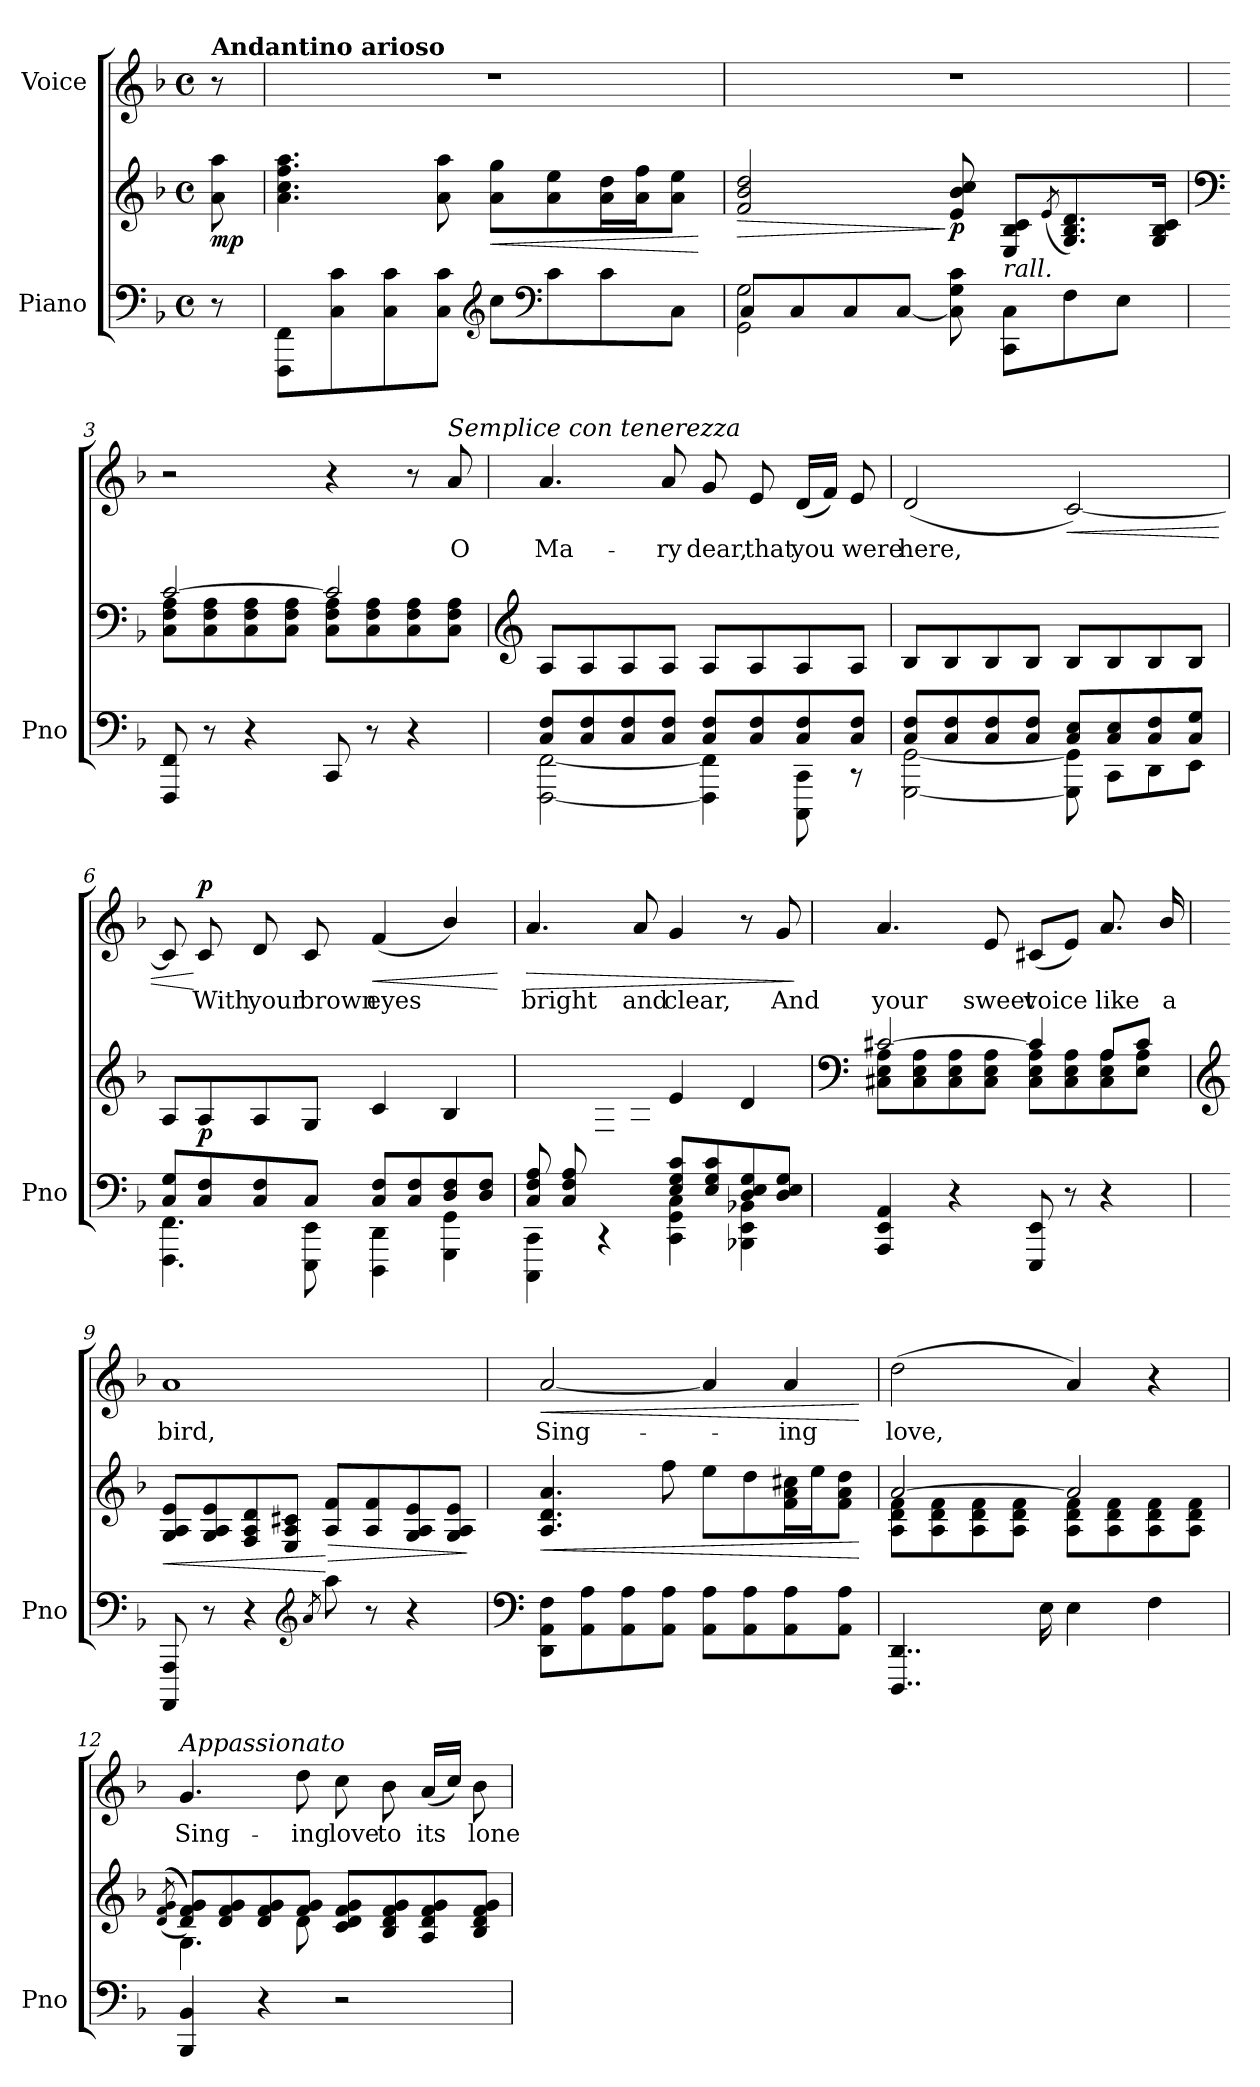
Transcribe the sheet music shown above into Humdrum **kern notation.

**kern	**kern	**dynam	**kern	**text	**dynam
*part2	*part2	*part2	*part1	*part1	*part1
*staff3	*staff2	*staff2/3	*staff1	*staff1	*staff1
*I"Piano	*	*	*I"Voice	*	*
*I'Pno	*	*	*	*	*
*clefF4	*clefG2	*	*clefG2	*	*
*k[b-]	*k[b-]	*	*k[b-]	*	*
*M4/4	*M4/4	*	*M4/4	*	*
*met(c)	*met(c)	*	*met(c)	*	*
=	=	=	=	=	=
!	!	!	!LO:TX:a:B:t=Andantino arioso	!	!
!	!	!LO:DY:b	!	!	!
8r	8a\ 8aa\	mp	8r	.	.
=1	=1	=1	=1	=1	=1
8FFF\ 8FF\L	4.a\ 4.cc\ 4.ff\ 4.aa\	.	1r	.	.
8C\ 8c\	.	.	.	.	.
8C\ 8c\	.	.	.	.	.
8C\ 8c\J	8a\ 8aa\	.	.	.	.
*clefG2	*	*	*	*	*
!	!	!LO:HP:b	!	!	!
8cc\L	8a\ 8gg\L	<	.	.	.
*clefF4	*	*	*	*	*
8c\	8a\ 8ee\	.	.	.	.
8c\	16a\ 16dd\L	.	.	.	.
.	16a\ 16ff\J	.	.	.	.
8C\J	8a\ 8ee\J	.	.	.	.
.	.	[	.	.	.
=2	=2	=2	=2	=2	=2
*^	*	*	*	*	*
!	!	!	!LO:HP:b	!	!	!
*	*	*	*	*^	*	*
*	*	*	*	*	*^	*	*
*	*	*	*	*	*	*^	*	*
2GG\ 2G\	8C/L	2f/ 2b-/ 2dd/	>	1r	2ryy	2.ryy	2..ryy	.	.
.	8C/	.	.	.	.	.	.	.	.
.	8C/	.	.	.	.	.	.	.	.
.	[8C/J	.	.	.	.	.	.	.	.
!	!	!	!LO:DY:n=1:b	!	!	!	!	!	!
8C\] 8G\ 8c\	2ryy	8e/ 8b-/ 8cc/	] p	.	8ryy	.	.	.	.
*	*	*	*	*MM88	*	*	*	*	*
!LO:TX:a:i:t=rall.	!	!	!	!	!	!	!	!	!
8CC\ 8C\L	.	8E/ 8B-/ 8c/L	.	.	4.ryy	.	.	.	.
*	*	*	*	*MM84	*	*	*	*	*
.	.	(<8qe/	.	.	.	.	.	.	.
8F\	.	8.G/ 8.B-/ 8.d/)	.	.	.	4ryy	.	.	.
*	*	*	*	*MM80	*	*	*	*	*
8E\J	.	.	.	.	.	.	8ryy	.	.
.	.	16G/ 16B-/ 16c/Jk	.	.	.	.	.	.	.
*v	*v	*	*	*v	*v	*v	*v	*	*
!!LO:LB:g=z
=3	=3	=3	=3	=3	=3
*	*clefF4	*	*	*	*
*	*	*	*MM94	*	*
*	*^	*	*	*	*
8FFF/ 8FF/	[2c/	8C\ 8F\ 8A\L	.	2r	.	.
8r	.	8C\ 8F\ 8A\	.	.	.	.
4r	.	8C\ 8F\ 8A\	.	.	.	.
.	.	8C\ 8F\ 8A\J	.	.	.	.
8CC/	2c/]	8C\ 8F\ 8A\L	.	4r	.	.
8r	.	8C\ 8F\ 8A\	.	.	.	.
4r	.	8C\ 8F\ 8A\	.	8r	.	.
!	!	!	!	!LO:TX:a:i:t=Semplice con tenerezza	!	!
!	!	!	!	!	!LO:LY:b	!
.	.	8C\ 8F\ 8A\J	.	8a/	O	.
*	*v	*v	*	*	*	*
=4	=4	=4	=4	=4	=4
*	*clefG2	*	*	*	*
*^	*^	*	*	*	*
!	!	!	!	!	!	!LO:LY:b	!
*	*	*v	*v	*	*	*	*
8C/ 8F/L	[2FFF\ [2FF\	8A/L	.	4.a/	Ma-	.
8C/ 8F/	.	8A/	.	.	.	.
8C/ 8F/	.	8A/	.	.	.	.
!	!	!	!	!	!LO:LY:b	!
8C/ 8F/J	.	8A/J	.	8a/	-ry	.
!	!	!	!	!	!LO:LY:b	!
8C/ 8F/L	4FFF\] 4FF\]	8A/L	.	8g/	dear,	.
!	!	!	!	!	!LO:LY:b	!
8C/ 8F/	.	8A/	.	8e/	that	.
!	!	!	!	!	!LO:LY:b	!
8C/ 8F/	8CCC\ 8CC\	8A/	.	(<16d/LL	you	.
.	.	.	.	16f/JJ)	.	.
!	!	!	!	!	!LO:LY:b	!
8C/ 8F/J	8rCC	8A/J	.	8e/	were	.
!!LO:PB:g=z
=5	=5	=5	=5	=5	=5	=5
!	!	!	!	!	!LO:LY:b	!
8C/ 8F/L	[2GGG\ [2GG\	8B-/L	.	(<2d/	here,	.
8C/ 8F/	.	8B-/	.	.	.	.
8C/ 8F/	.	8B-/	.	.	.	.
8C/ 8F/J	.	8B-/J	.	.	.	.
!	!	!	!	!	!	!LO:HP:b
8C/ 8E/L	8GGG\] 8GG\]	8B-/L	.	[2c/)	.	<
8C/ 8E/	8CC\L	8B-/	.	.	.	.
8C/ 8F/	8DD\	8B-/	.	.	.	.
8C/ 8G/J	8EE\J	8B-/J	.	.	.	.
=6	=6	=6	=6	=6	=6	=6
*	*^	*	*	*	*	*
8C/ 8G/L	4.FFF\ 4.FF\	2ryy	8A/L	.	8c/]	.	.
!	!	!	!	!LO:DY:b	!	!LO:LY:b	!LO:DY:n=1:a
8C/ 8F/	.	.	8A/	p	8c/	With	[ p
!	!	!	!	!	!	!LO:LY:b	!
8C/ 8F/	.	.	8A/	.	8d/	your	.
!	!	!	!	!	!	!LO:LY:b	!
8C/J	8EEE\ 8EE\	.	8G/J	.	8c/	brown	.
!	!	!	!	!	!	!LO:LY:b	!LO:HP:b
2ryy	4DDD\ 4DD\	8C/ 8F/L	4c/	.	(<4f/	eyes	<
.	.	8C/ 8F/	.	.	.	.	.
.	4GGG\ 4GG\	8D/ 8F/	4B-/	.	4b-/)	.	.
.	.	8D/ 8F/J	.	.	.	.	.
*v	*v	*v	*	*	*	*	*
.	.	.	.	.	[
=7	=7	=7	=7	=7	=7
*^	*	*	*	*	*
*	*^	*	*	*	*	*
!	!	!	!	!	!	!LO:LY:b	!LO:HP:b
8C/ 8F/ 8A/L	4CCC\ 4CC\	2ryy	4ryy	.	4.a/	bright	>
8C/ 8F/ 8A/	.	.	.	.	.	.	.
2.ryy	4rCC	.	8F/ 8A/ 8c/	.	.	.	.
!	!	!	!	!	!	!LO:LY:b	!
.	.	.	8A/ 8c/ 8f/J	.	8a/	and	.
!	!	!	!	!	!	!LO:LY:b	!
.	4CC\ 4GG\ 4C\	8E/ 8G/ 8c/L	4e/	.	4g/	clear,	.
.	.	8E/ 8G/ 8c/	.	.	.	.	.
.	4BBB-X\ 4EE\ 4BB-X\	8D/ 8E/ 8G/	4d/	.	8r	.	.
!	!	!	!	!	!	!LO:LY:b	!
.	.	8D/ 8E/ 8G/J	.	.	8g/	And	.
*v	*v	*v	*	*	*	*	*
.	.	.	.	.	]
!!LO:LB:g=z
=8	=8	=8	=8	=8	=8
*	*clefF4	*	*	*	*
*	*^	*	*	*	*
!	!	!	!	!	!LO:LY:b	!
4AAA/ 4EE/ 4AA/	[2c#X/	8C#X\ 8E\ 8A\L	.	4.a/	your	.
.	.	8C#\ 8E\ 8A\	.	.	.	.
4r	.	8C#\ 8E\ 8A\	.	.	.	.
!	!	!	!	!	!LO:LY:b	!
.	.	8C#\ 8E\ 8A\J	.	8e/	sweet	.
!	!	!	!	!	!LO:LY:b	!
8EEE/ 8EE/	4c#/]	8C#\ 8E\ 8A\L	.	(<8c#X/L	voice	.
8r	.	8C#\ 8E\ 8A\	.	8e/J)	.	.
!	!	!	!	!	!LO:LY:b	!
4r	8A/L	8C#\ 8E\ 8A\	.	8.a/	like	.
.	8c#/J	8E\ 8A\J	.	.	.	.
!	!	!	!	!	!LO:LY:b	!
.	.	.	.	16b-/	a	.
*	*v	*v	*	*	*	*
=9	=9	=9	=9	=9	=9
*	*clefG2	*	*	*	*
!	!	!LO:HP:b	!	!LO:LY:b	!
8AAAA/ 8AAA/	8G/ 8A/ 8e/L	<	1a	bird,	.
8r	8G/ 8A/ 8e/	.	.	.	.
4r	8F/ 8A/ 8d/	.	.	.	.
.	8E/ 8A/ 8c#X/J	.	.	.	.
*clefG2	*	*	*	*	*
8qa/	.	.	.	.	.
!	!	!LO:HP:n=1:b	!	!	!
8aa\	8A/ 8f/L	[ >	.	.	.
8r	8A/ 8f/	.	.	.	.
4r	8G/ 8A/ 8e/	.	.	.	.
.	8G/ 8A/ 8e/J	.	.	.	.
.	.	]	.	.	.
=10	=10	=10	=10	=10	=10
*clefF4	*	*	*	*	*
!	!	!LO:HP:b	!	!LO:LY:b	!LO:HP:b
8DD\ 8AA\ 8F\L	4.A/ 4.d/ 4.a/	<	[2a/	Sing-	<
8AA\ 8A\	.	.	.	.	.
8AA\ 8A\	.	.	.	.	.
8AA\ 8A\J	8ff\	.	.	.	.
8AA\ 8A\L	8ee\L	.	4a/]	.	.
8AA\ 8A\	8dd\	.	.	.	.
!	!	!	!	!LO:LY:b	!
8AA\ 8A\	16f\ 16a\ 16cc#X\L	.	4a/	-ing	.
.	16ee\J	.	.	.	.
8AA\ 8A\J	8f\ 8a\ 8dd\J	.	.	.	.
.	.	[	.	.	[
!!LO:LB:g=z
=11	=11	=11	=11	=11	=11
*	*^	*	*	*	*
!	!	!	!	!	!LO:LY:b	!
4..DDD/ 4..DD/	[2a/	8A\ 8d\ 8f\L	.	(>2dd\	love,	.
.	.	8A\ 8d\ 8f\	.	.	.	.
.	.	8A\ 8d\ 8f\	.	.	.	.
.	.	8A\ 8d\ 8f\J	.	.	.	.
16E\	.	.	.	.	.	.
4E\	2a/]	8A\ 8d\ 8f\L	.	4a/)	.	.
.	.	8A\ 8d\ 8f\	.	.	.	.
4F\	.	8A\ 8d\ 8f\	.	4r	.	.
.	.	8A\ 8d\ 8f\J	.	.	.	.
=12	=12	=12	=12	=12	=12	=12
*	*	*	*	*MM110	*	*
.	(<(>(<8qd/ 8qf/ 8qg/	.	.	.	.	.
!	!	!	!	!LO:TX:a:i:t=Appassionato	!	!
!	!	!	!	!	!LO:LY:b	!
4BBB-/ 4BB-/	8d/ 8f/ 8g/L)))	4.G\	.	4.g/	Sing-	.
.	8d/ 8f/ 8g/	.	.	.	.	.
4r	8d/ 8f/ 8g/	.	.	.	.	.
!	!	!	!	!	!LO:LY:b	!
.	8f/ 8g/J	8d\	.	8dd\	-ing	.
!	!	!	!	!	!LO:LY:b	!
2r	8c/ 8d/ 8f/ 8g/L	2rFyy	.	8cc\	love	.
!	!	!	!	!	!LO:LY:b	!
.	8B-/ 8d/ 8f/ 8g/	.	.	8b-\	to	.
!	!	!	!	!	!LO:LY:b	!
.	8A/ 8d/ 8f/ 8g/	.	.	(<16a/LL	its	.
.	.	.	.	16cc/JJ)	.	.
!	!	!	!	!	!LO:LY:b	!
.	8B-/ 8d/ 8f/ 8g/J	.	.	8b-\	lone	.
*	*v	*v	*	*	*	*
=	=	=	=	=	=
*-	*-	*-	*-	*-	*-
